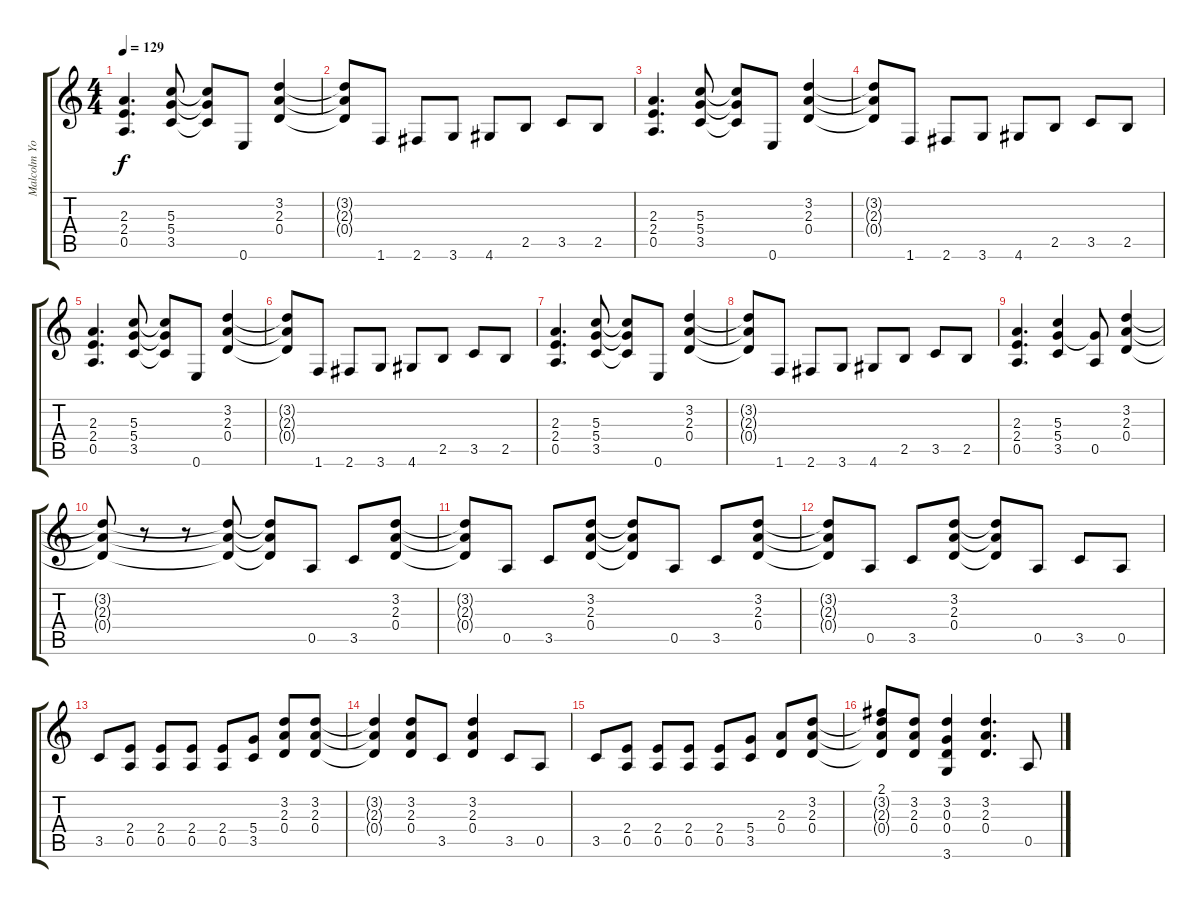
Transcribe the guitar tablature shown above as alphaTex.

\track ("Malcolm Young" "Malcolm Yo") {instrument overdrivenguitar}
\staff {score tabs}
\tuning (E4 B3 G3 D3 A2 E2) {hide}
\ts (4 4)
\tempo 129
\clef g2
\ks c
(2.3 2.4 0.5).4{d dy f} (5.3 5.4 3.5).8 (5.3{t} 5.4{t} 3.5{t}).8 0.6.8 (3.2 2.3 0.4).4 |
(3.2{t} 2.3{t} 0.4{t}).8 1.6.8 2.6.8 3.6.8 4.6.8 2.5.8 3.5.8 2.5.8 |
(2.3 2.4 0.5).4{d} (5.3 5.4 3.5).8 (5.3{t} 5.4{t} 3.5{t}).8 0.6.8 (3.2 2.3 0.4).4 |
(3.2{t} 2.3{t} 0.4{t}).8 1.6.8 2.6.8 3.6.8 4.6.8 2.5.8 3.5.8 2.5.8 |
(2.3 2.4 0.5).4{d} (5.3 5.4 3.5).8 (5.3{t} 5.4{t} 3.5{t}).8 0.6.8 (3.2 2.3 0.4).4 |
(3.2{t} 2.3{t} 0.4{t}).8 1.6.8 2.6.8 3.6.8 4.6.8 2.5.8 3.5.8 2.5.8 |
(2.3 2.4 0.5).4{d} (5.3 5.4 3.5).8 (5.3{t} 5.4{t} 3.5{t}).8 0.6.8 (3.2 2.3 0.4).4 |
(3.2{t} 2.3{t} 0.4{t}).8 1.6.8 2.6.8 3.6.8 4.6.8 2.5.8 3.5.8 2.5.8 |
(2.3 2.4 0.5).4{d} (5.3 5.4 3.5).4 (5.4{t} 0.5).8 (3.2 2.3 0.4).4 |
(3.2{t} 2.3{t} 0.4{t}).8 r.8 r.8 (3.2{t} 2.3{t} 0.4{t}).8 (3.2{t} 2.3{t} 0.4{t}).8 0.5.8 3.5.8 (3.2 2.3 0.4).8 |
(3.2{t} 2.3{t} 0.4{t}).8{volume 13} 0.5.8 3.5.8 (3.2 2.3 0.4).8 (3.2{t} 2.3{t} 0.4{t}).8 0.5.8 3.5.8 (3.2 2.3 0.4).8 |
(3.2{t} 2.3{t} 0.4{t}).8 0.5.8 3.5.8 (3.2 2.3 0.4).8 (3.2{t} 2.3{t} 0.4{t}).8 0.5.8 3.5.8 0.5.8 |
3.5.8 (2.4 0.5).8 (2.4 0.5).8 (2.4 0.5).8 (2.4 0.5).8 (5.4 3.5).8 (3.2 2.3 0.4).8 (3.2 2.3 0.4).8 |
(3.2{t} 2.3{t} 0.4{t}).4 (3.2 2.3 0.4).8 3.5.8 (3.2 2.3 0.4).4 3.5.8 0.5.8 |
3.5.8 (2.4 0.5).8 (2.4 0.5).8 (2.4 0.5).8 (2.4 0.5).8 (5.4 3.5).8 (2.3 0.4).8 (3.2 2.3 0.4).8 |
(2.1 3.2{t} 2.3{t} 0.4{t}).8 (3.2 2.3 0.4).8 (3.2 0.3 0.4 3.6).4 (3.2 2.3 0.4).4{d} 0.5.8
